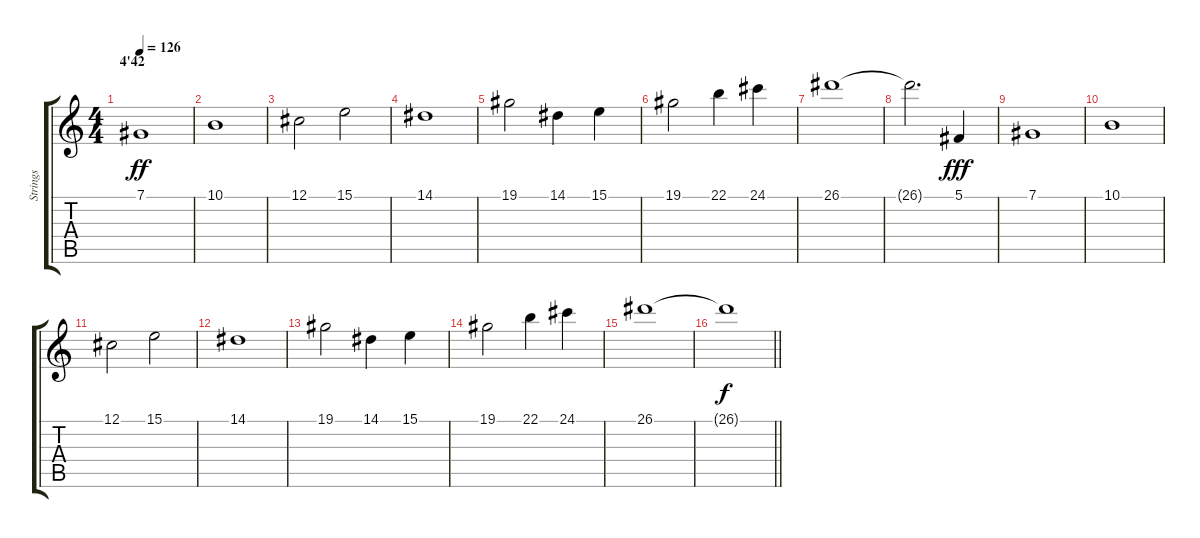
\track ("Strings" "Strings") {instrument stringensemble2}
\staff {score tabs}
\tuning (Db4 Ab3 E3 B2 Gb2 Db2) {hide}
\ts (4 4)
\section ("" "4'42")
\tempo 126
\clef g2
\ks c
7.1.1{dy ff volume 11 balance 11 instrument stringensemble1} |
10.1.1 |
12.1.2 15.1.2 |
14.1.1 |
19.1.2 14.1.4 15.1.4 |
19.1.2 22.1.4 24.1.4 |
26.1.1 |
26.1{t}.2{d} 5.1.4{dy fff} |
7.1.1 |
10.1.1 |
12.1.2 15.1.2 |
14.1.1 |
19.1.2 14.1.4 15.1.4 |
19.1.2 22.1.4 24.1.4 |
26.1.1 |
\barLineRight lightlight
26.1{t}.1{dy f}
